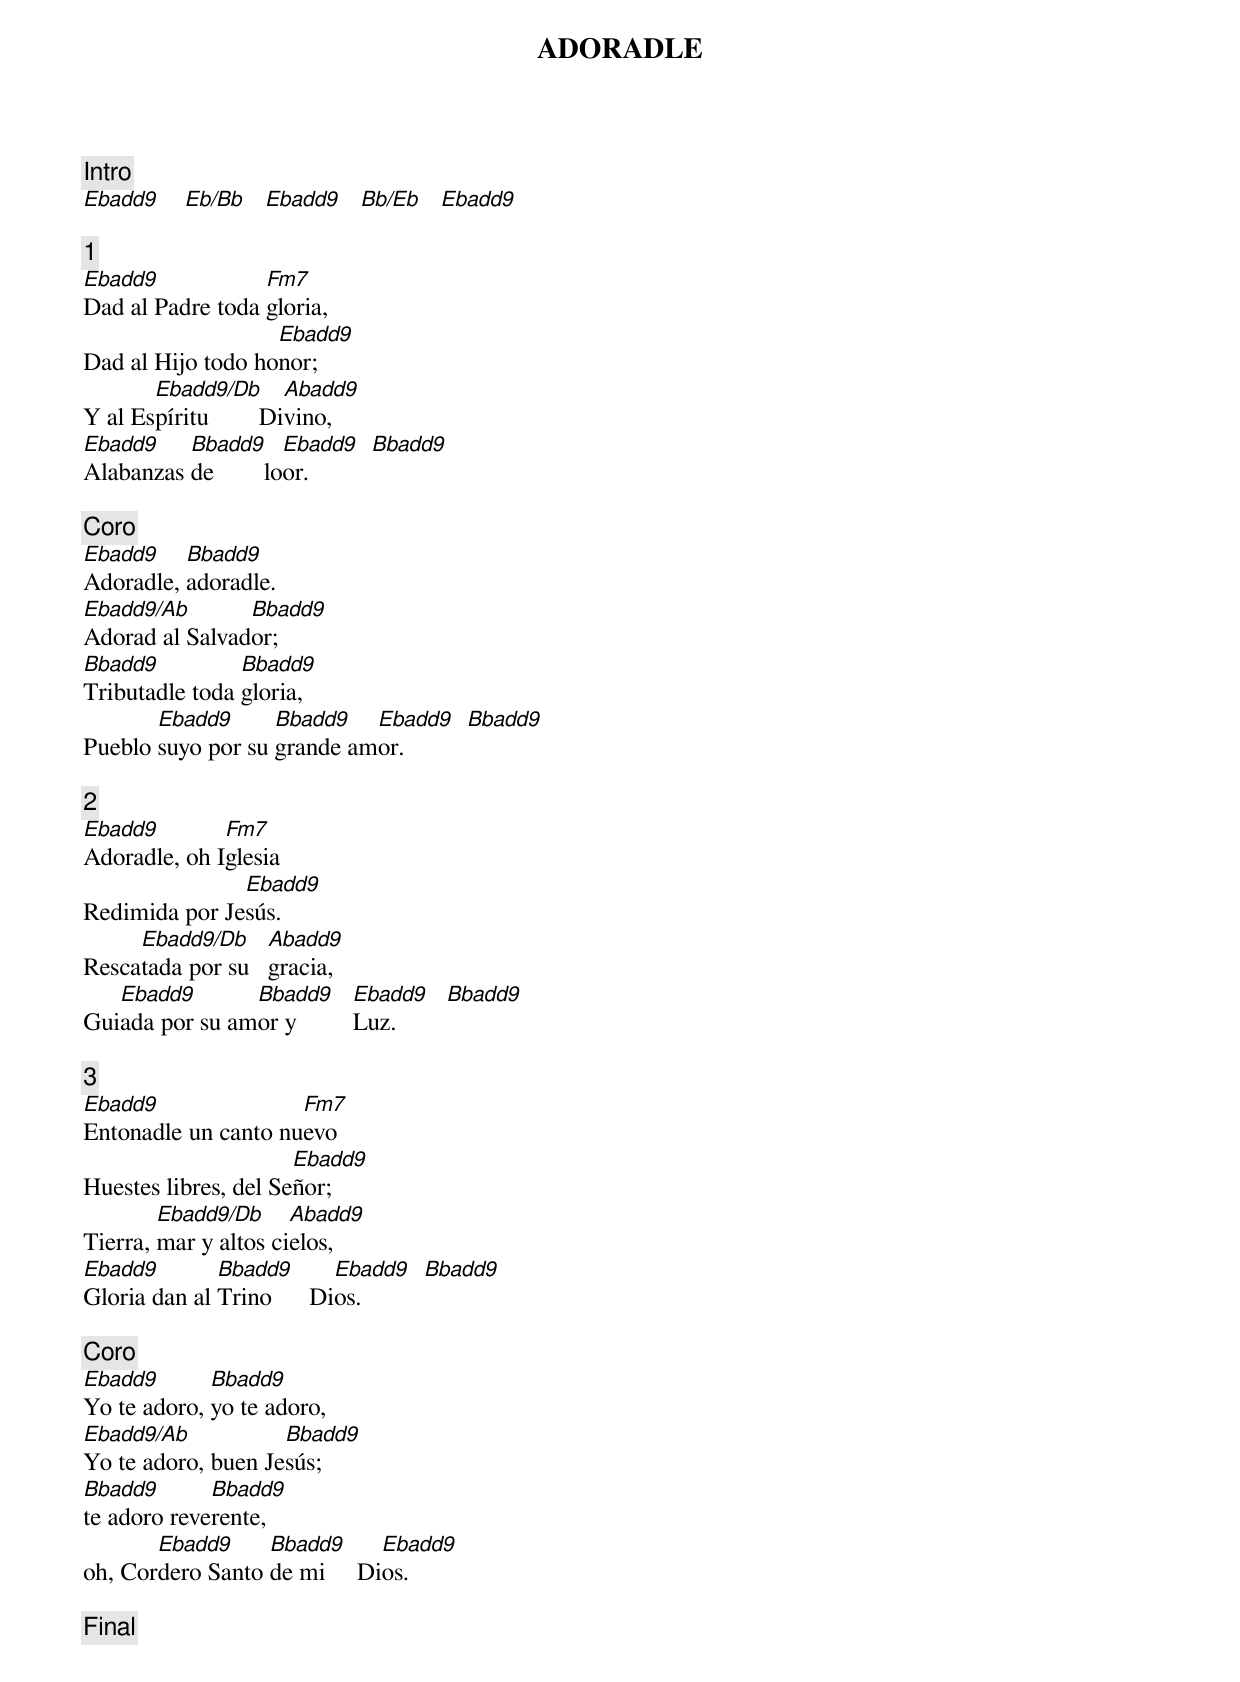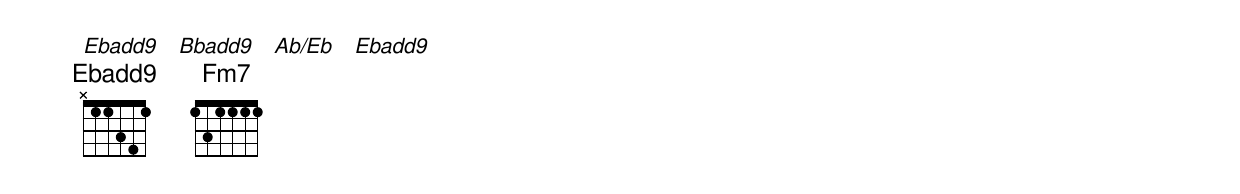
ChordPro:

{title: ADORADLE}
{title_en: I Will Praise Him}
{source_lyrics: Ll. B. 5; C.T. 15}
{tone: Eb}
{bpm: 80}
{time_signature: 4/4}

{comment: Intro}
[Ebadd9  ]  [Eb/Bb  ] [Ebadd9  ] [Bb/Eb  ] [Ebadd9]

{comment: 1}
[Ebadd9]Dad al Padre toda [Fm7]gloria,
Dad al Hijo todo ho[Ebadd9]nor;
Y al Es[Ebadd9/Db]píritu        Di[Abadd9]vino,
[Ebadd9]Alabanzas [Bbadd9]de        lo[Ebadd9]or.          [Bbadd9]

{comment: Coro}
[Ebadd9]Adoradle, [Bbadd9]adoradle.
[Ebadd9/Ab]Adorad al Salvad[Bbadd9]or;
[Bbadd9]Tributadle toda [Bbadd9]gloria,
Pueblo [Ebadd9]suyo por su [Bbadd9]grande am[Ebadd9]or.          [Bbadd9]

{comment: 2}
[Ebadd9]Adoradle, oh I[Fm7]glesia
Redimida por Je[Ebadd9]sús.
Resca[Ebadd9/Db]tada por su   [Abadd9]gracia,
Gui[Ebadd9]ada por su am[Bbadd9]or y         [Ebadd9]Luz.        [Bbadd9]

{comment: 3}
[Ebadd9]Entonadle un canto nu[Fm7]evo
Huestes libres, del Se[Ebadd9]ñor;
Tierra, [Ebadd9/Db]mar y altos ci[Abadd9]elos,
[Ebadd9]Gloria dan al [Bbadd9]Trino      Di[Ebadd9]os.          [Bbadd9]

{comment: Coro}
[Ebadd9]Yo te adoro, [Bbadd9]yo te adoro,
[Ebadd9/Ab]Yo te adoro, buen Je[Bbadd9]sús;
[Bbadd9]te adoro reve[Bbadd9]rente,
oh, Cor[Ebadd9]dero Santo [Bbadd9]de mi     Di[Ebadd9]os.

{comment: Final}
[Ebadd9  ] [Bbadd9  ] [Ab/Eb  ] [Ebadd9]
